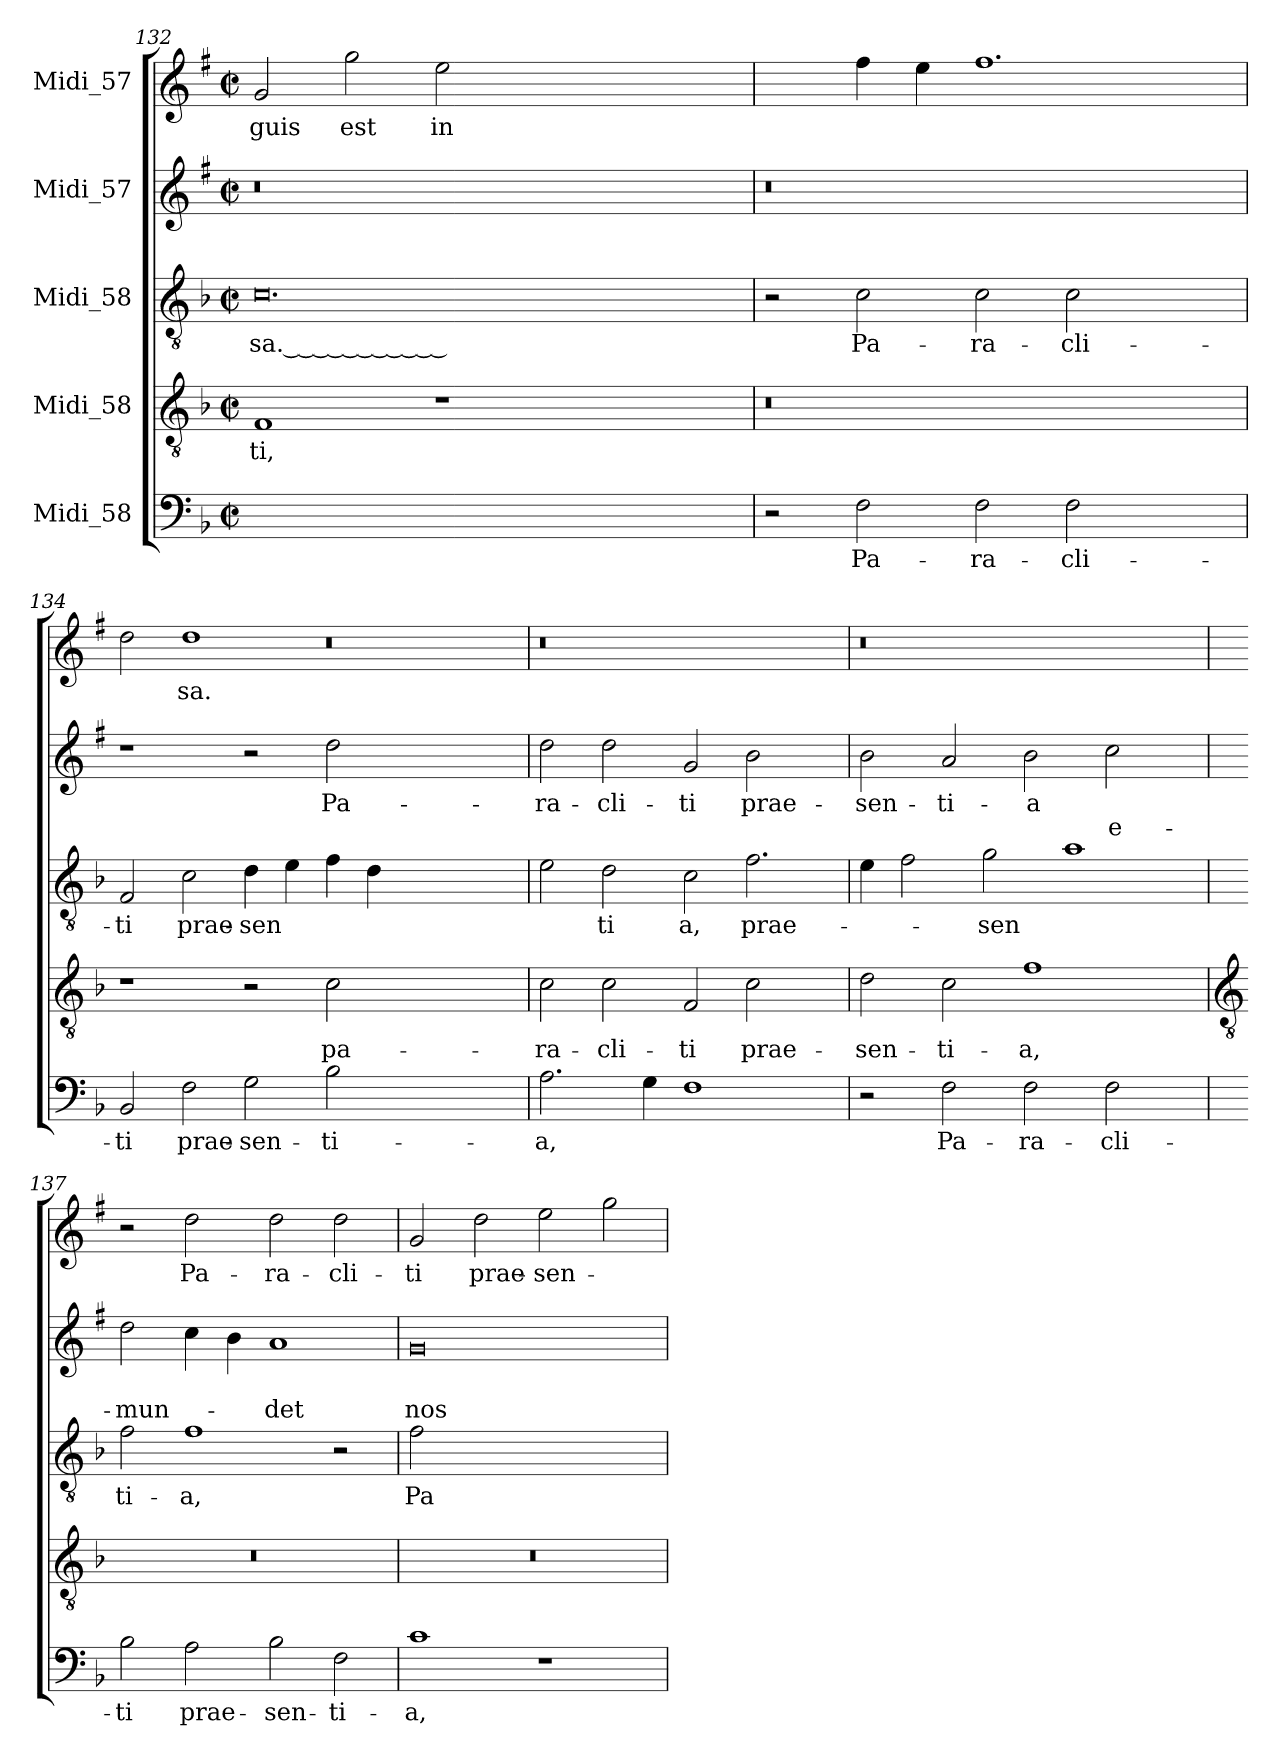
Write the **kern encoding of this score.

**kern	**text	**kern	**text	**kern	**text	**kern	**text	**text	**kern	**text
*part5	*part5	*part4	*part4	*part3	*part3	*part2	*part2	*part2	*part1	*part1
*staff5	*staff5	*staff4	*staff4	*staff3	*staff3	*staff2	*staff2	*staff2	*staff1	*staff1
*I"Midi_58	*	*I"Midi_58	*	*I"Midi_58	*	*I"Midi_57	*	*	*I"Midi_57	*
!!LO:LB:g=z
*clefF4	*	*clefGv2	*	*clefGv2	*	*clefG2	*	*	*clefG2	*
*	*	*	*	*	*	*ITrd1c2	*	*	*ITrd1c2	*
*k[b-]	*	*k[b-]	*	*k[b-]	*	*k[b-]	*	*	*k[b-]	*
*F:	*	*F:	*	*F:	*	*F:	*	*	*F:	*
*M4/2	*	*M4/2	*	*M4/2	*	*M4/2	*	*	*M4/2	*
*met(c|)	*	*met(c|)	*	*met(c|)	*	*met(c|)	*	*	*met(c|)	*
=132A	=132A	=132A	=132A	=132A	=132A	=132A	=132A	=132A	=132A	=132A
!	!	!	!LO:LY:b	!	!LO:LY:b	!	!	!	!	!LO:LY:b
1.Cyy_	.	1F	-ti,	0.c	-sa.____________	0r	.	.	2f	-guis
!	!	!	!	!	!	!	!	!	!	!LO:LY:b
.	.	.	.	.	.	.	.	.	2ff	est
!	!	!	!	!	!	!	!	!	!	!LO:LY:b
.	.	1r	.	.	.	.	.	.	2dd	in
!	!	!	!	!	!	!	!	!	!	!LO:LY:b
2Cyy]	.	.	.	.	.	.	.	.	[2ffyy	fu-
1ryy	.	1ryy	.	.	.	1ryy	.	.	1ryy	.
!!LO:LB:g=z
=133	=133	=133	=133	=133	=133	=133	=133	=133	=133	=133
2r	.	0r	.	2r	.	0r	.	.	2ffyy]	.
!	!LO:LY:b	!	!	!	!LO:LY:b	!	!	!	!	!
2F	Pa-	.	.	2c	Pa-	.	.	.	4ee	.
.	.	.	.	.	.	.	.	.	4dd	.
!	!LO:LY:b	!	!	!	!LO:LY:b	!	!	!	!	!
2F	-ra-	.	.	2c	-ra-	.	.	.	1.ee	.
!	!LO:LY:b	!	!	!	!LO:LY:b	!	!	!	!	!
2F	-cli-	.	.	2c	-cli-	.	.	.	.	.
2ryy	.	2ryy	.	2ryy	.	2ryy	.	.	.	.
=134	=134	=134	=134	=134	=134	=134	=134	=134	=134	=134
!	!LO:LY:b	!	!	!	!LO:LY:b	!	!	!	!	!
2BB-	-ti	1r	.	2F	-ti	1r	.	.	2cc	.
!	!LO:LY:b	!	!	!	!LO:LY:b	!	!	!	!	!LO:LY:b
2F	prae-	.	.	2c	prae-	.	.	.	1cc	-sa.
!	!LO:LY:b	!	!	!	!LO:LY:b	!	!	!	!	!
2G	-sen-	2r	.	4d	-sen	2r	.	.	.	.
.	.	.	.	4e	.	.	.	.	.	.
!	!LO:LY:b	!	!LO:LY:b	!	!	!	!LO:LY:b	!	!	!
2B-	-ti-	2c	pa-	4f	.	2cc	Pa-	.	0r	.
.	.	.	.	4d	.	.	.	.	.	.
1.ryy	.	1.ryy	.	1.ryy	.	1.ryy	.	.	.	.
!!LO:LB:g=z
=135	=135	=135	=135	=135	=135	=135	=135	=135	=135	=135
!	!LO:LY:b	!	!LO:LY:b	!	!	!	!LO:LY:b	!	!	!
2.A	-a,	2c	-ra-	2e	.	2cc	-ra-	.	0r	.
!	!	!	!LO:LY:b	!	!LO:LY:b	!	!LO:LY:b	!	!	!
.	.	2c	-cli-	2d	ti	2cc	-cli-	.	.	.
4G	.	.	.	.	.	.	.	.	.	.
!	!	!	!LO:LY:b	!	!LO:LY:b	!	!LO:LY:b	!	!	!
1F	.	2F	-ti	2c	a,	2f	-ti	.	.	.
!	!	!	!LO:LY:b	!	!LO:LY:b	!	!LO:LY:b	!	!	!
.	.	2c	prae-	2.f	prae-	2a	prae-	.	.	.
4ryy	.	4ryy	.	.	.	4ryy	.	.	4ryy	.
=136	=136	=136	=136	=136	=136	=136	=136	=136	=136	=136
!	!	!	!LO:LY:b	!	!	!	!LO:LY:b	!	!	!
2r	.	2d	-sen-	4e	.	2a	-sen-	.	0r	.
.	.	.	.	2f	.	.	.	.	.	.
!	!LO:LY:b	!	!LO:LY:b	!	!	!	!LO:LY:b	!	!	!
2F	Pa-	2c	-ti-	.	.	2g	-ti-	.	.	.
!	!	!	!	!	!LO:LY:b	!	!	!	!	!
.	.	.	.	2g	-sen	.	.	.	.	.
!	!LO:LY:b	!	!LO:LY:b	!	!	!	!LO:LY:b	!	!	!
2F	-ra-	1f	-a,	.	.	2a	-a	.	.	.
.	.	.	.	1a	.	.	.	.	.	.
!	!LO:LY:b	!	!	!	!	!	!	!LO:LY:b	!	!
2F	-cli-	.	.	.	.	2b-	.	e-	.	.
4ryy	.	4ryy	.	.	.	4ryy	.	.	4ryy	.
!!LO:LB:g=z
=137	=137	=137	=137	=137	=137	=137	=137	=137	=137	=137
*	*	*clefGv2	*	*	*	*	*	*	*	*
!	!LO:LY:b	!	!	!	!LO:LY:b	!	!	!LO:LY:b	!	!
2B-	-ti	0r	.	2f	ti-	2cc	.	-mun-	2r	.
!	!LO:LY:b	!	!	!	!LO:LY:b	!	!	!	!	!LO:LY:b
2A	prae-	.	.	1f	-a,	4b-	.	.	2cc	Pa-
.	.	.	.	.	.	4a	.	.	.	.
!	!LO:LY:b	!	!	!	!	!	!	!LO:LY:b	!	!LO:LY:b
2B-	-sen-	.	.	.	.	1g	.	-det	2cc	-ra-
!	!LO:LY:b	!	!	!	!	!	!	!	!	!LO:LY:b
2F	-ti-	.	.	2r	.	.	.	.	2cc	-cli-
!!LO:LB:g=z
=138	=138	=138	=138	=138	=138	=138	=138	=138	=138	=138
!	!LO:LY:b	!	!	!	!LO:LY:b	!	!	!LO:LY:b	!	!LO:LY:b
1c	-a,	0r	.	2f	Pa-	0f	.	nos	2f	-ti
!	!	!	!	!	!	!	!	!	!	!LO:LY:b
.	.	.	.	1.ryy	.	.	.	.	2cc	prae-
!	!	!	!	!	!	!	!	!	!	!LO:LY:b
1r	.	.	.	.	.	.	.	.	2dd	-sen-
.	.	.	.	.	.	.	.	.	2ff	.
=	=	=	=	=	=	=	=	=	=	=
*-	*-	*-	*-	*-	*-	*-	*-	*-	*-	*-
